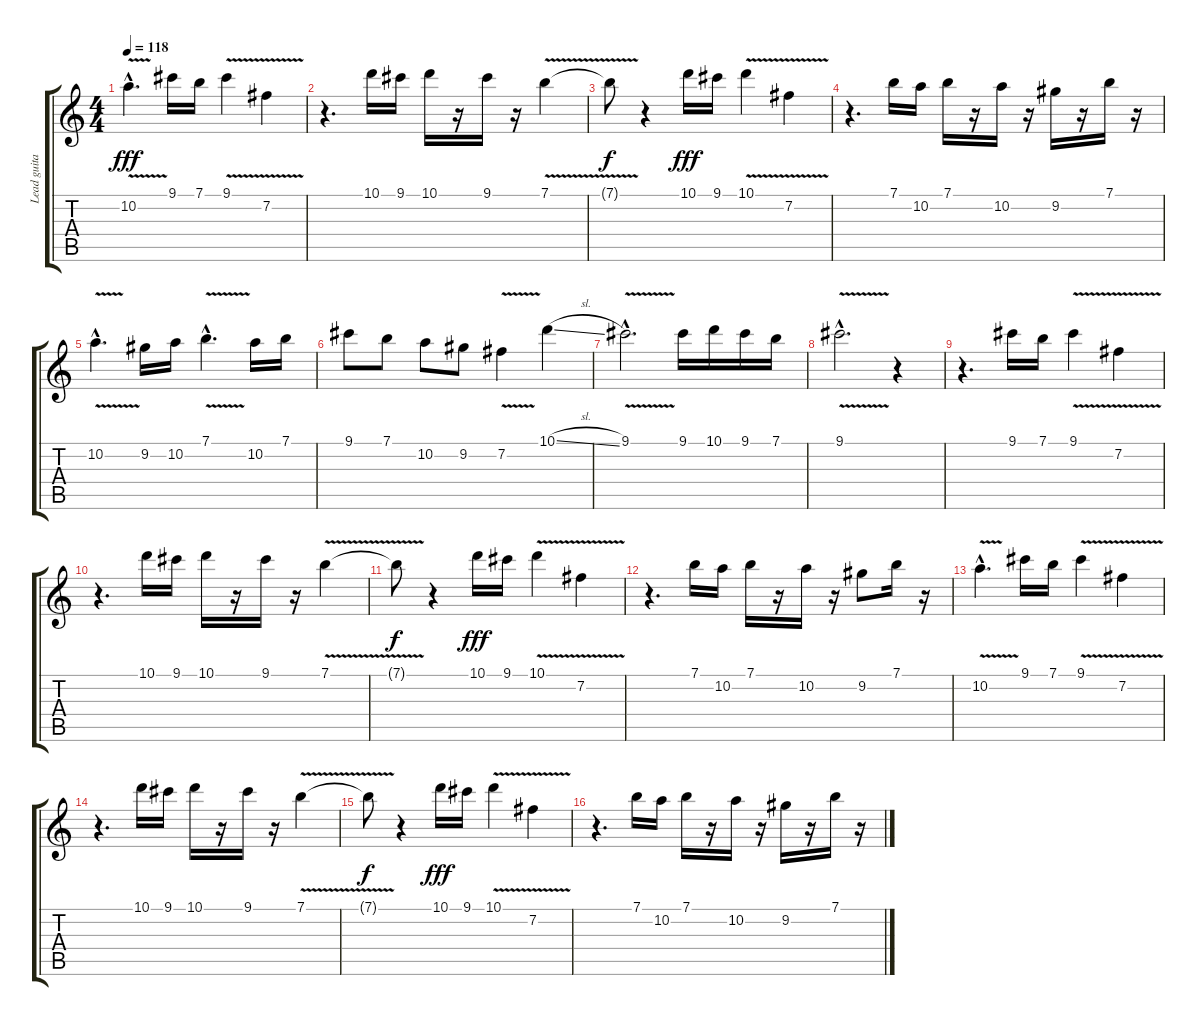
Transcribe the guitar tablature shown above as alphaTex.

\track ("Lead guitar/ Trumpet" "Lead guita") {instrument distortionguitar}
\staff {score tabs}
\tuning (E4 B3 G3 D3 A2 E2) {hide}
\ts (4 4)
\tempo 118
\clef g2
\ks c
10.2{v hac}.4{d dy fff} 9.1.16 7.1.16 9.1{v}.4 7.2{v}.4 |
r.4{d} 10.1.16 9.1.16 10.1.16 r.16 9.1.16 r.16 7.1{v}.4 |
7.1{t}.8{dy f} r.4 10.1.16{dy fff} 9.1.16 10.1{v}.4 7.2{v}.4 |
r.4{d} 7.1.16 10.2.16 7.1.16 r.16 10.2.16 r.16 9.2.16 r.16 7.1.16 r.16 |
10.2{v hac}.4{d} 9.2.16 10.2.16 7.1{v hac}.4{d} 10.2.16 7.1.16 |
9.1.8 7.1.8 10.2.8 9.2.8 7.2{v}.4 10.1{sl}.4 |
9.1{v hac}.2{d} 9.1.16 10.1.16 9.1.16 7.1.16 |
9.1{v hac}.2{d volume 9} r.4 |
r.4{d volume 16} 9.1.16 7.1.16 9.1{v}.4 7.2{v}.4 |
r.4{d} 10.1.16 9.1.16 10.1.16 r.16 9.1.16 r.16 7.1{v}.4 |
7.1{t}.8{dy f} r.4 10.1.16{dy fff} 9.1.16 10.1{v}.4 7.2{v}.4 |
r.4{d} 7.1.16 10.2.16 7.1.16 r.16 10.2.16 r.16 9.2.8 7.1.16 r.16 |
10.2{v hac}.4{d} 9.1.16 7.1.16 9.1{v}.4 7.2{v}.4 |
r.4{d} 10.1.16 9.1.16 10.1.16 r.16 9.1.16 r.16 7.1{v}.4 |
7.1{t}.8{dy f} r.4 10.1.16{dy fff} 9.1.16 10.1{v}.4 7.2{v}.4 |
r.4{d} 7.1.16 10.2.16 7.1.16 r.16 10.2.16 r.16 9.2.16 r.16 7.1.16 r.16
